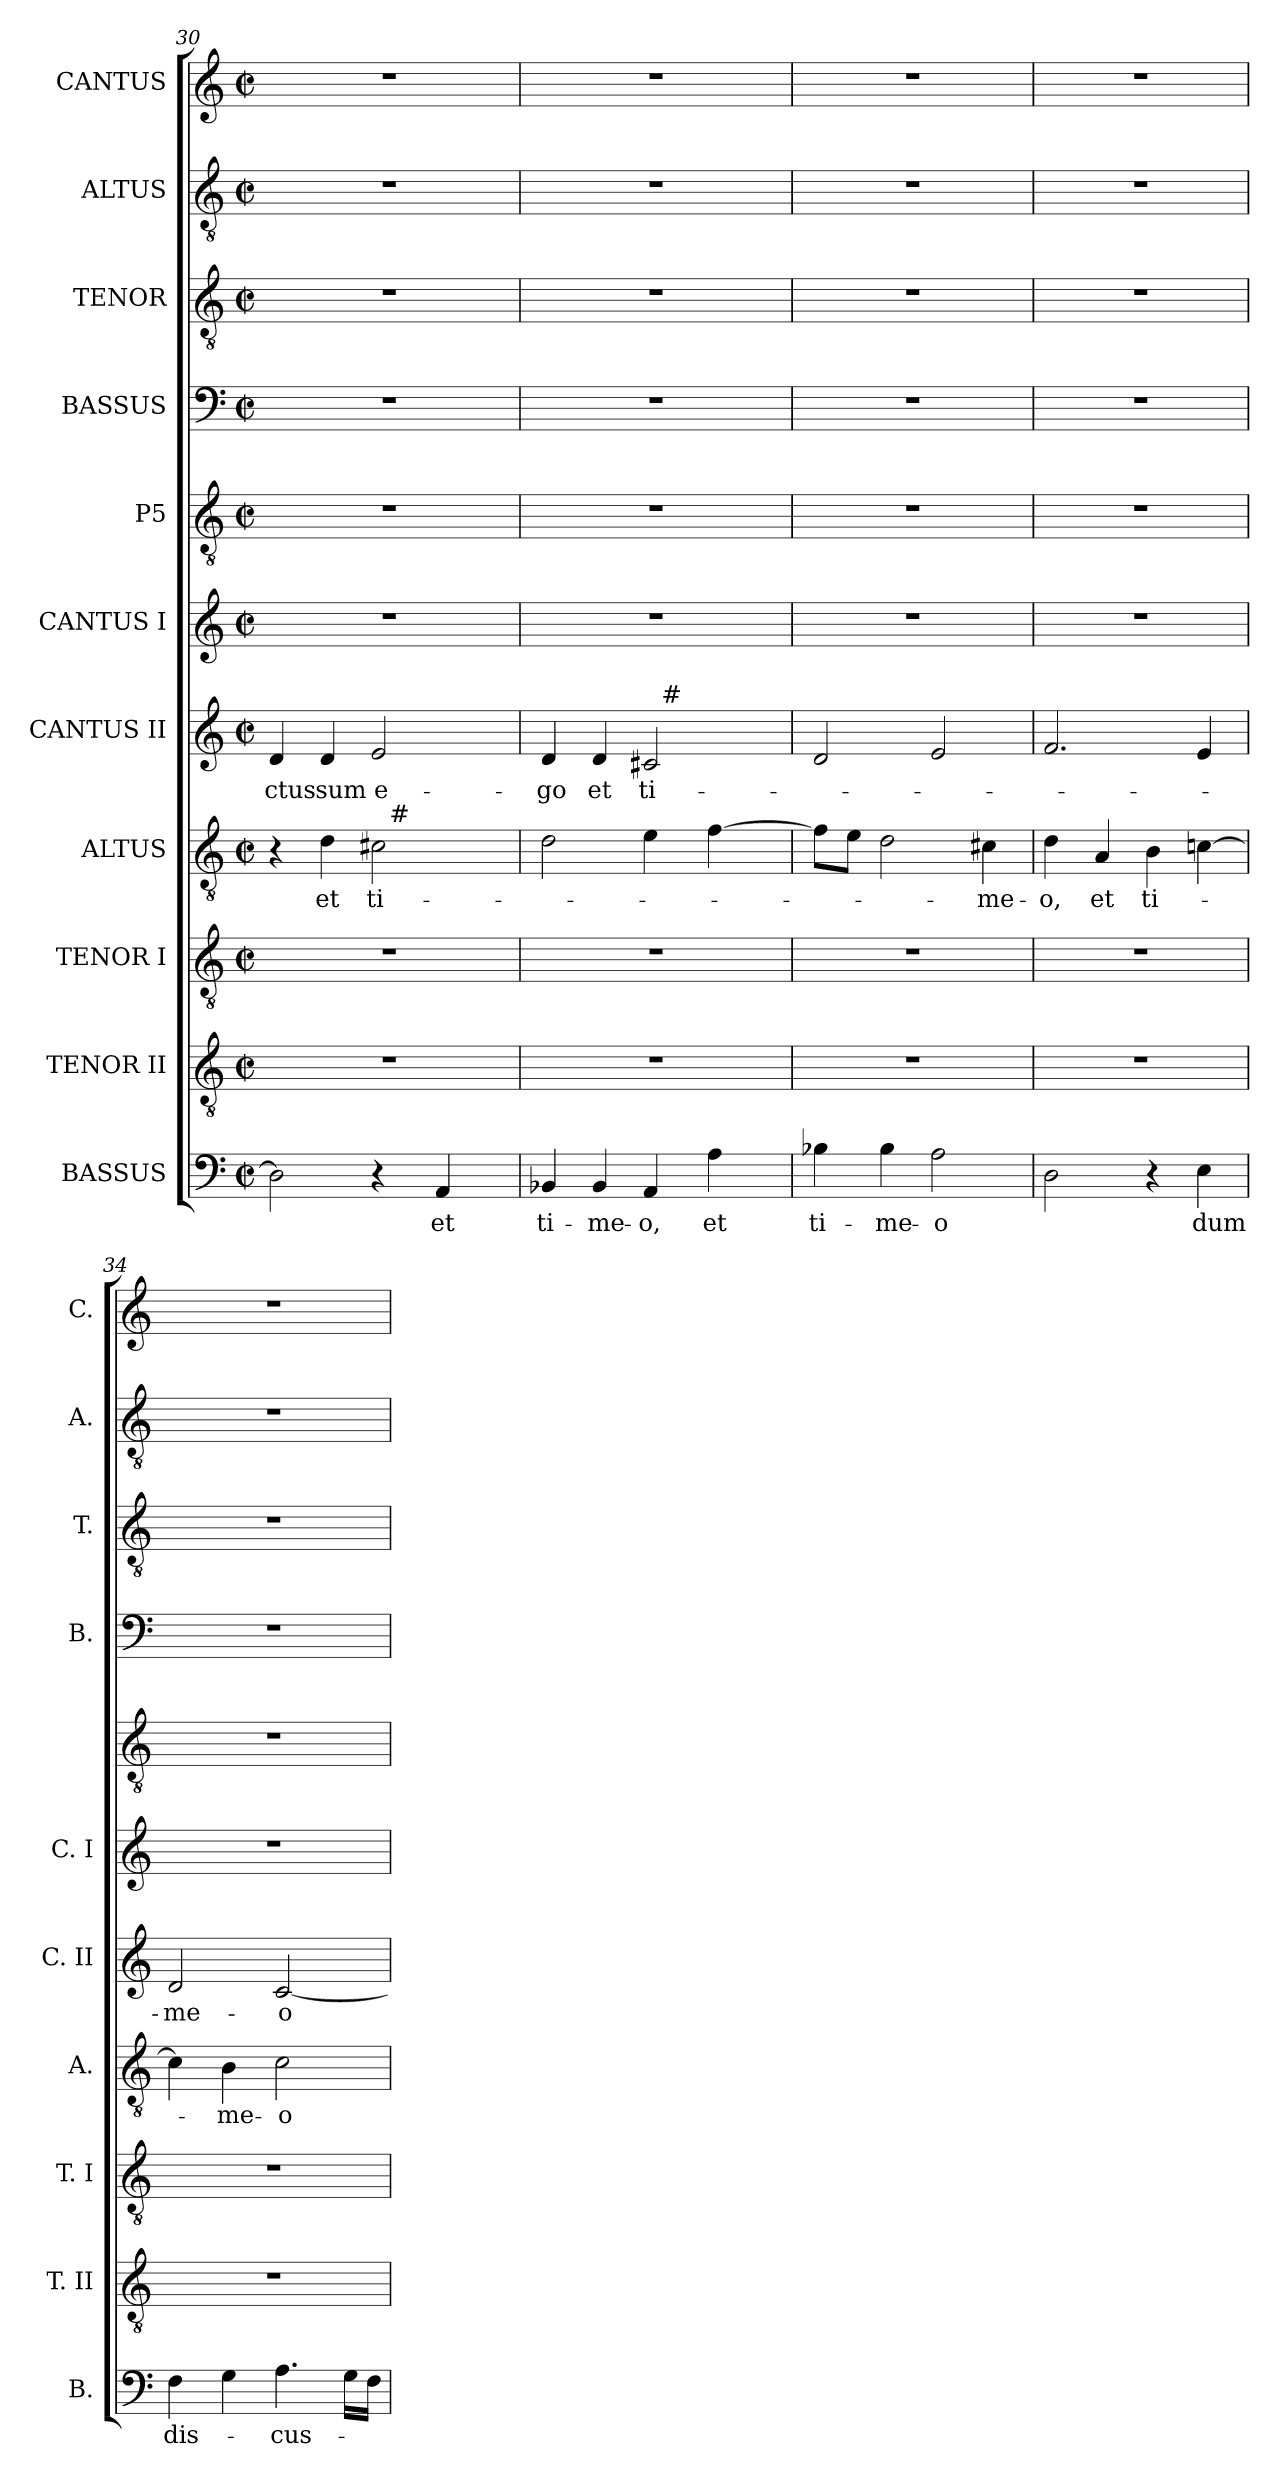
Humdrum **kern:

**kern	**text	**kern	**kern	**kern	**text	**kern	**text	**kern	**kern	**kern	**kern	**kern	**kern
*part11	*part11	*part10	*part9	*part8	*part8	*part7	*part7	*part6	*part5	*part4	*part3	*part2	*part1
*staff11	*staff11	*staff10	*staff9	*staff8	*staff8	*staff7	*staff7	*staff6	*staff5	*staff4	*staff3	*staff2	*staff1
*I"BASSUS	*	*I"TENOR II	*I"TENOR I	*I"ALTUS	*	*I"CANTUS II	*	*I"CANTUS I	*I"P5	*I"BASSUS	*I"TENOR	*I"ALTUS	*I"CANTUS
*I'B.	*	*I'T. II	*I'T. I	*I'A.	*	*I'C. II	*	*I'C. I	*	*I'B.	*I'T.	*I'A.	*I'C.
*clefF4	*	*clefGv2	*clefGv2	*clefGv2	*	*clefG2	*	*clefG2	*clefGv2	*clefF4	*clefGv2	*clefGv2	*clefG2
*	*	*ITrd7c12	*ITrd7c12	*ITrd7c12	*	*	*	*	*ITrd7c12	*	*ITrd7c12	*ITrd7c12	*
*k[]	*	*k[]	*k[]	*k[]	*	*k[]	*	*k[]	*k[]	*k[]	*k[]	*k[]	*k[]
*a:	*	*a:	*a:	*a:	*	*a:	*	*a:	*a:	*a:	*a:	*a:	*a:
*M2/2	*	*M2/2	*M2/2	*M2/2	*	*M2/2	*	*M2/2	*M2/2	*M2/2	*M2/2	*M2/2	*M2/2
*met(c|)	*	*met(c|)	*met(c|)	*met(c|)	*	*met(c|)	*	*met(c|)	*met(c|)	*met(c|)	*met(c|)	*met(c|)	*met(c|)
=30	=30	=30	=30	=30	=30	=30	=30	=30	=30	=30	=30	=30	=30
!	!	!	!	!	!	!	!LO:LY:b:color=#000000	!	!	!	!	!	!
*	*	*	*	*^	*	*	*	*	*	*	*	*	*
2Di\]	.	1r	1r	4r	2ryy	.	4di/	-ctus	1r	1r	1r	1r	1r	1r
!	!	!	!	!	!	!LO:LY:b:color=#000000	!	!	!	!	!	!	!	!
!	!	!	!	!	!	!	!	!LO:LY:b:color=#000000	!	!	!	!	!	!
.	.	.	.	4Di\	.	et	4di/	sum	.	.	.	.	.	.
!	!	!	!	!	!	!LO:LY:b:color=#000000	!	!	!	!	!	!	!	!
!	!	!	!	!	!	!	!	!LO:LY:b:color=#000000	!	!	!	!	!	!
4r	.	.	.	2C#i\	32ryy	ti-	2ei/	e-	.	.	.	.	.	.
.	.	.	.	.	256ryy	.	.	.	.	.	.	.	.	.
!	!	!	!	!	!LO:TX:a:t=#	!	!	!	!	!	!	!	!	!
.	.	.	.	.	4ryy	.	.	.	.	.	.	.	.	.
!	!LO:LY:b:color=#000000	!	!	!	!	!	!	!	!	!	!	!	!	!
4AAi/	et	.	.	.	.	.	.	.	.	.	.	.	.	.
.	.	.	.	.	8ryy	.	.	.	.	.	.	.	.	.
.	.	.	.	.	16ryy	.	.	.	.	.	.	.	.	.
.	.	.	.	.	64..ryy	.	.	.	.	.	.	.	.	.
*	*	*	*	*v	*v	*	*	*	*	*	*	*	*	*
=31	=31	=31	=31	=31	=31	=31	=31	=31	=31	=31	=31	=31	=31
*	*	*	*	*^	*	*	*	*	*	*	*	*	*
!	!LO:LY:b:color=#000000	!	!	!	!	!	!	!	!	!	!	!	!	!
*	*	*	*	*v	*v	*	*	*	*	*	*	*	*	*
*	*	*	*	*^	*	*	*	*	*	*	*	*	*
!	!	!	!	!	!	!	!	!LO:LY:b:color=#000000	!	!	!	!	!	!
*	*	*	*	*v	*v	*	*^	*	*	*	*	*	*	*
4BB-Xi/	ti-	1r	1r	2Di\	.	4di/	2ryy	-go	1r	1r	1r	1r	1r	1r
!	!LO:LY:b:color=#000000	!	!	!	!	!	!	!	!	!	!	!	!	!
!	!	!	!	!	!	!	!	!LO:LY:b:color=#000000	!	!	!	!	!	!
4BB-i/	-me-	.	.	.	.	4di/	.	et	.	.	.	.	.	.
!	!LO:LY:b:color=#000000	!	!	!	!	!	!	!	!	!	!	!	!	!
!	!	!	!	!	!	!	!	!LO:LY:b:color=#000000	!	!	!	!	!	!
4AAi/	-o,	.	.	4Ei\	.	2c#i/	32ryy	ti-	.	.	.	.	.	.
.	.	.	.	.	.	.	256ryy	.	.	.	.	.	.	.
!	!	!	!	!	!	!	!LO:TX:a:t=#	!	!	!	!	!	!	!
.	.	.	.	.	.	.	4ryy	.	.	.	.	.	.	.
!	!LO:LY:b:color=#000000	!	!	!	!	!	!	!	!	!	!	!	!	!
4Ai\	et	.	.	[4Fi\	.	.	.	.	.	.	.	.	.	.
.	.	.	.	.	.	.	8ryy	.	.	.	.	.	.	.
.	.	.	.	.	.	.	16ryy	.	.	.	.	.	.	.
.	.	.	.	.	.	.	64..ryy	.	.	.	.	.	.	.
*	*	*	*	*	*	*v	*v	*	*	*	*	*	*	*
=32	=32	=32	=32	=32	=32	=32	=32	=32	=32	=32	=32	=32	=32
*	*	*	*	*	*	*^	*	*	*	*	*	*	*
!	!LO:LY:b:color=#000000	!	!	!	!	!	!	!	!	!	!	!	!	!
*	*	*	*	*	*	*v	*v	*	*	*	*	*	*	*
4B-Xi\	ti-	1r	1r	8Fi\L]	.	2di/	.	1r	1r	1r	1r	1r	1r
.	.	.	.	8Ei\J	.	.	.	.	.	.	.	.	.
!	!LO:LY:b:color=#000000	!	!	!	!	!	!	!	!	!	!	!	!
4B-i\	-me-	.	.	2Di\	.	.	.	.	.	.	.	.	.
!	!LO:LY:b:color=#000000	!	!	!	!	!	!	!	!	!	!	!	!
2Ai\	-o	.	.	.	.	2ei/	.	.	.	.	.	.	.
!	!	!	!	!	!LO:LY:b:color=#000000	!	!	!	!	!	!	!	!
.	.	.	.	4C#Xi\	-me-	.	.	.	.	.	.	.	.
!!LO:PB:g=z
=33	=33	=33	=33	=33	=33	=33	=33	=33	=33	=33	=33	=33	=33
!	!	!	!	!	!LO:LY:b:color=#000000	!	!	!	!	!	!	!	!
2Di\	.	1r	1r	4Di\	-o,	2.fi/	.	1r	1r	1r	1r	1r	1r
!	!	!	!	!	!LO:LY:b:color=#000000	!	!	!	!	!	!	!	!
.	.	.	.	4AAi/	et	.	.	.	.	.	.	.	.
!	!	!	!	!	!LO:LY:b:color=#000000	!	!	!	!	!	!	!	!
4r	.	.	.	4BBi\	ti-	.	.	.	.	.	.	.	.
!	!LO:LY:b:color=#000000	!	!	!	!	!	!	!	!	!	!	!	!
4Ei\	dum	.	.	[4Cni\	.	4ei/	.	.	.	.	.	.	.
=34	=34	=34	=34	=34	=34	=34	=34	=34	=34	=34	=34	=34	=34
!	!LO:LY:b:color=#000000	!	!	!	!	!	!	!	!	!	!	!	!
!	!	!	!	!	!	!	!LO:LY:b:color=#000000	!	!	!	!	!	!
4Fi\	dis-	1r	1r	4Ci\]	.	2di/	-me-	1r	1r	1r	1r	1r	1r
!	!	!	!	!	!LO:LY:b:color=#000000	!	!	!	!	!	!	!	!
4Gi\	.	.	.	4BBi\	-me-	.	.	.	.	.	.	.	.
!	!LO:LY:b:color=#000000	!	!	!	!	!	!	!	!	!	!	!	!
!	!	!	!	!	!LO:LY:b:color=#000000	!	!	!	!	!	!	!	!
!	!	!	!	!	!	!	!LO:LY:b:color=#000000	!	!	!	!	!	!
4.Ai\	-cus-	.	.	2Ci\	-o	[2ci/	-o	.	.	.	.	.	.
16Gi\LL	.	.	.	.	.	.	.	.	.	.	.	.	.
16Fi\JJ	.	.	.	.	.	.	.	.	.	.	.	.	.
=	=	=	=	=	=	=	=	=	=	=	=	=	=
*-	*-	*-	*-	*-	*-	*-	*-	*-	*-	*-	*-	*-	*-
